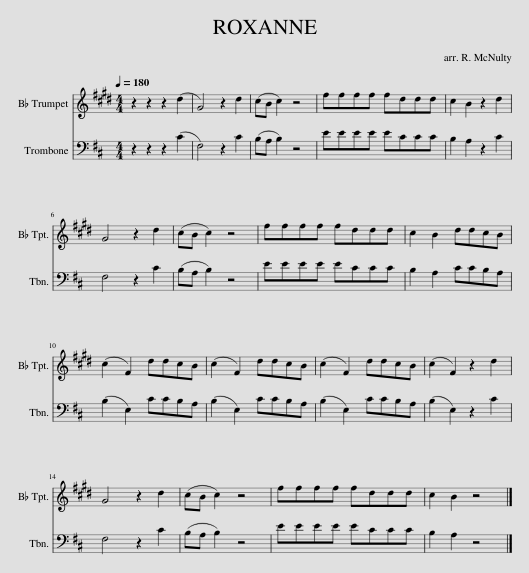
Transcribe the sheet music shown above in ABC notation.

X:1
%%score 1 2
L:1/8
Q:1/4=180
M:4/4
I:linebreak $
K:D
V:1 treble transpose=-2
V:2 bass
V:1
[K:E] z2 z2 z2 (d2 | G4) z2 d2 | (cB c2) z4 | ffff fddd | c2 B2 z2 d2 |$ %5
 G4 z2 d2 | (cB c2) z4 | ffff fddd | c2 B2 ddcB |$ (c2 F2) ddcB | %10
 (c2 F2) ddcB | (c2 F2) ddcB | (c2 F2) z2 d2 |$ G4 z2 d2 | (cB c2) z4 | %15
 ffff fddd | c2 B2 z4 |] %17
V:2
 z2 z2 z2 (C2 | F,4) z2 C2 | (B,A, B,2) z4 | EEEE ECCC | B,2 A,2 z2 C2 |$ %5
 F,4 z2 C2 | (B,A, B,2) z4 | EEEE ECCC | B,2 A,2 CCB,A, |$ (B,2 E,2) CCB,A, | %10
 (B,2 E,2) CCB,A, | (B,2 E,2) CCB,A, | (B,2 E,2) z2 C2 |$ F,4 z2 C2 | (B,A, B,2) z4 | %15
 EEEE ECCC | B,2 A,2 z4 |] %17
